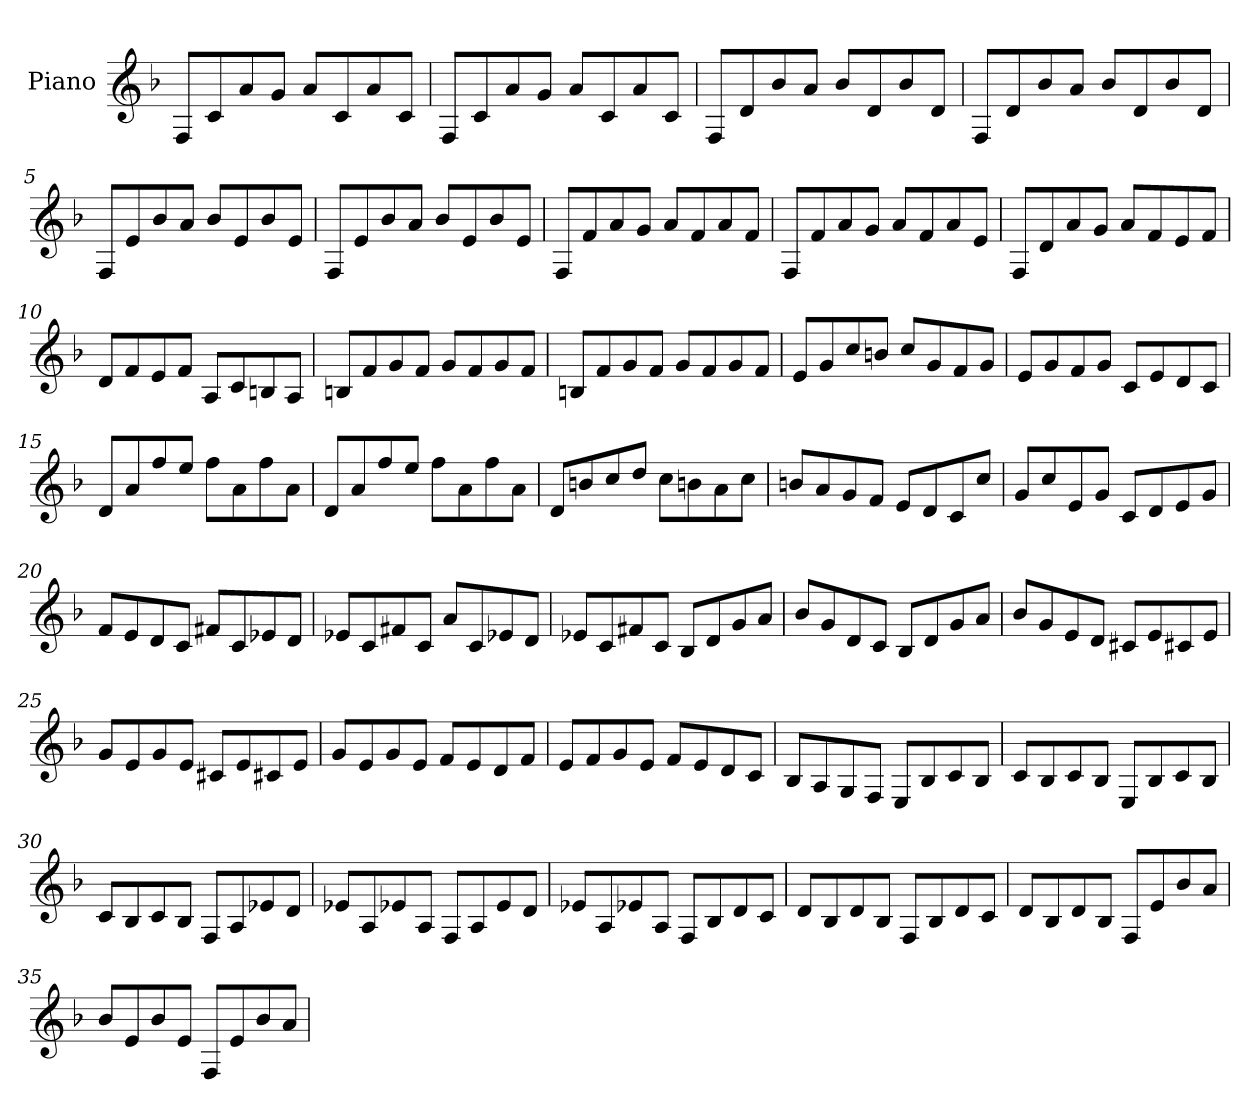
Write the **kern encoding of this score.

**kern
*part1
*staff1
*I"Piano
*I'Pno
*clefG2
*k[b-]
=1
8F/L
8c/
8a/
8g/J
8a/L
8c/
8a/
8c/J
=2
8F/L
8c/
8a/
8g/J
8a/L
8c/
8a/
8c/J
=3
8F/L
8d/
8b-/
8a/J
8b-/L
8d/
8b-/
8d/J
=4
8F/L
8d/
8b-/
8a/J
8b-/L
8d/
8b-/
8d/J
=5
8F/L
8e/
8b-/
8a/J
8b-/L
8e/
8b-/
8e/J
!!LO:LB:g=z
=6
8F/L
8e/
8b-/
8a/J
8b-/L
8e/
8b-/
8e/J
=7
8F/L
8f/
8a/
8g/J
8a/L
8f/
8a/
8f/J
=8
8F/L
8f/
8a/
8g/J
8a/L
8f/
8a/
8e/J
=9
8F/L
8d/
8a/
8g/J
8a/L
8f/
8e/
8f/J
=10
8d/L
8f/
8e/
8f/J
8A/L
8c/
8Bn/
8A/J
!!LO:LB:g=z
=11
8Bn/L
8f/
8g/
8f/J
8g/L
8f/
8g/
8f/J
=12
8Bn/L
8f/
8g/
8f/J
8g/L
8f/
8g/
8f/J
=13
8e/L
8g/
8cc/
8bn/J
8cc/L
8g/
8f/
8g/J
=14
8e/L
8g/
8f/
8g/J
8c/L
8e/
8d/
8c/J
=15
8d/L
8a/
8ff/
8ee/J
8ff\L
8a\
8ff\
8a\J
!!LO:LB:g=z
=16
8d/L
8a/
8ff/
8ee/J
8ff\L
8a\
8ff\
8a\J
=17
8d/L
8bn/
8cc/
8dd/J
8cc\L
8bn\
8a\
8cc\J
=18
8bn/L
8a/
8g/
8f/J
8e/L
8d/
8c/
8cc/J
=19
8g/L
8cc/
8e/
8g/J
8c/L
8d/
8e/
8g/J
=20
8f/L
8e/
8d/
8c/J
8f#X/L
8c/
8e-X/
8d/J
!!LO:LB:g=z
=21
8e-X/L
8c/
8f#X/
8c/J
8a/L
8c/
8e-X/
8d/J
=22
8e-X/L
8c/
8f#X/
8c/J
8B-/L
8d/
8g/
8a/J
=23
8b-/L
8g/
8d/
8c/J
8B-/L
8d/
8g/
8a/J
=24
8b-/L
8g/
8e/
8d/J
8c#X/L
8e/
8c#X/
8e/J
!!LO:LB:g=z
=25
8g/L
8e/
8g/
8e/J
8c#X/L
8e/
8c#X/
8e/J
=26
8g/L
8e/
8g/
8e/J
8f/L
8e/
8d/
8f/J
=27
8e/L
8f/
8g/
8e/J
8f/L
8e/
8d/
8c/J
=28
8B-/L
8A/
8G/
8F/J
8E/L
8B-/
8c/
8B-/J
!!LO:LB:g=z
=29
8c/L
8B-/
8c/
8B-/J
8E/L
8B-/
8c/
8B-/J
=30
8c/L
8B-/
8c/
8B-/J
8F/L
8A/
8e-X/
8d/J
=31
8e-X/L
8A/
8e-X/
8A/J
8F/L
8A/
8e-/
8d/J
=32
8e-X/L
8A/
8e-X/
8A/J
8F/L
8B-/
8d/
8c/J
!!LO:LB:g=z
=33
8d/L
8B-/
8d/
8B-/J
8F/L
8B-/
8d/
8c/J
=34
8d/L
8B-/
8d/
8B-/J
8F/L
8e/
8b-/
8a/J
=35
8b-/L
8e/
8b-/
8e/J
8F/L
8e/
8b-/
8a/J
=
*-
